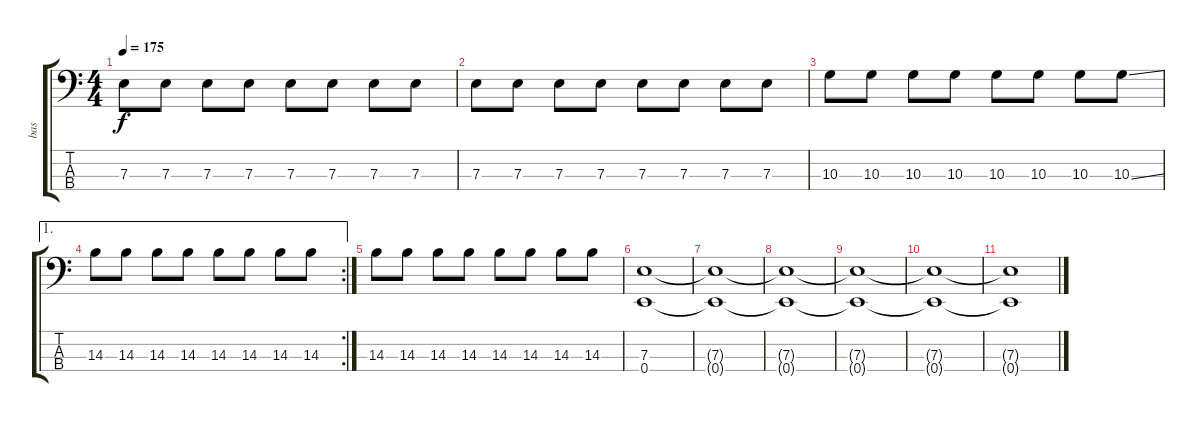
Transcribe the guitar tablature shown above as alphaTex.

\track ("bas" "bas") {instrument electricbassfinger}
\staff {score tabs}
\tuning (G2 D2 A1 E1) {hide}
\ts (4 4)
\tempo 175
\clef f4
\ks c
7.3.8{dy f} 7.3.8 7.3.8 7.3.8 7.3.8 7.3.8 7.3.8 7.3.8 |
7.3.8 7.3.8 7.3.8 7.3.8 7.3.8 7.3.8 7.3.8 7.3.8 |
10.3.8 10.3.8 10.3.8 10.3.8 10.3.8 10.3.8 10.3.8 10.3{ss}.8 |
\ae 1
\rc 2
14.3.8 14.3.8 14.3.8 14.3.8 14.3.8 14.3.8 14.3.8 14.3.8 |
14.3.8 14.3.8 14.3.8 14.3.8 14.3.8 14.3.8 14.3.8 14.3.8 |
(7.3 0.4).1 |
(7.3{t} 0.4{t}).1 |
(7.3{t} 0.4{t}).1 |
(7.3{t} 0.4{t}).1 |
(7.3{t} 0.4{t}).1{volume 0} |
(7.3{t} 0.4{t}).1
